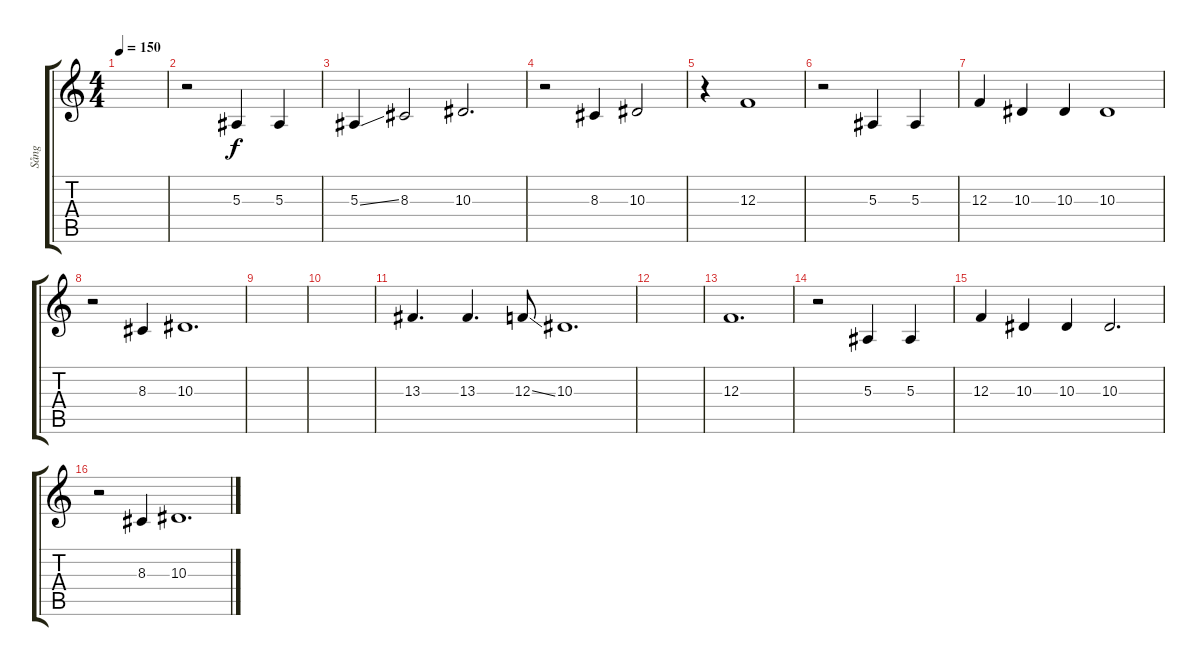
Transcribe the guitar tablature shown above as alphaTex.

\track ("Sång" "Sång") {instrument harmonica}
\staff {score tabs}
\tuning (D4 A3 F3 C3 G2 C2) {hide}
\ts (4 4)
\tempo 150
\clef g2
\ks c
|
r.2 5.3.4 5.3.4 |
5.3{ss}.4 8.3.2 10.3.2{d} |
r.2 8.3.4 10.3.2 |
r.4 12.3.1 |
r.2 5.3.4 5.3.4 |
12.3.4 10.3.4 10.3.4 10.3.1 |
r.2 8.3.4 10.3.1{d} |
|
|
13.3.4{d} 13.3.4{d} 12.3{ss}.8 10.3.1{d} |
|
12.3.1{d} |
r.2 5.3.4 5.3.4 |
12.3.4 10.3.4 10.3.4 10.3.2{d} |
r.2 8.3.4 10.3.1{d}
